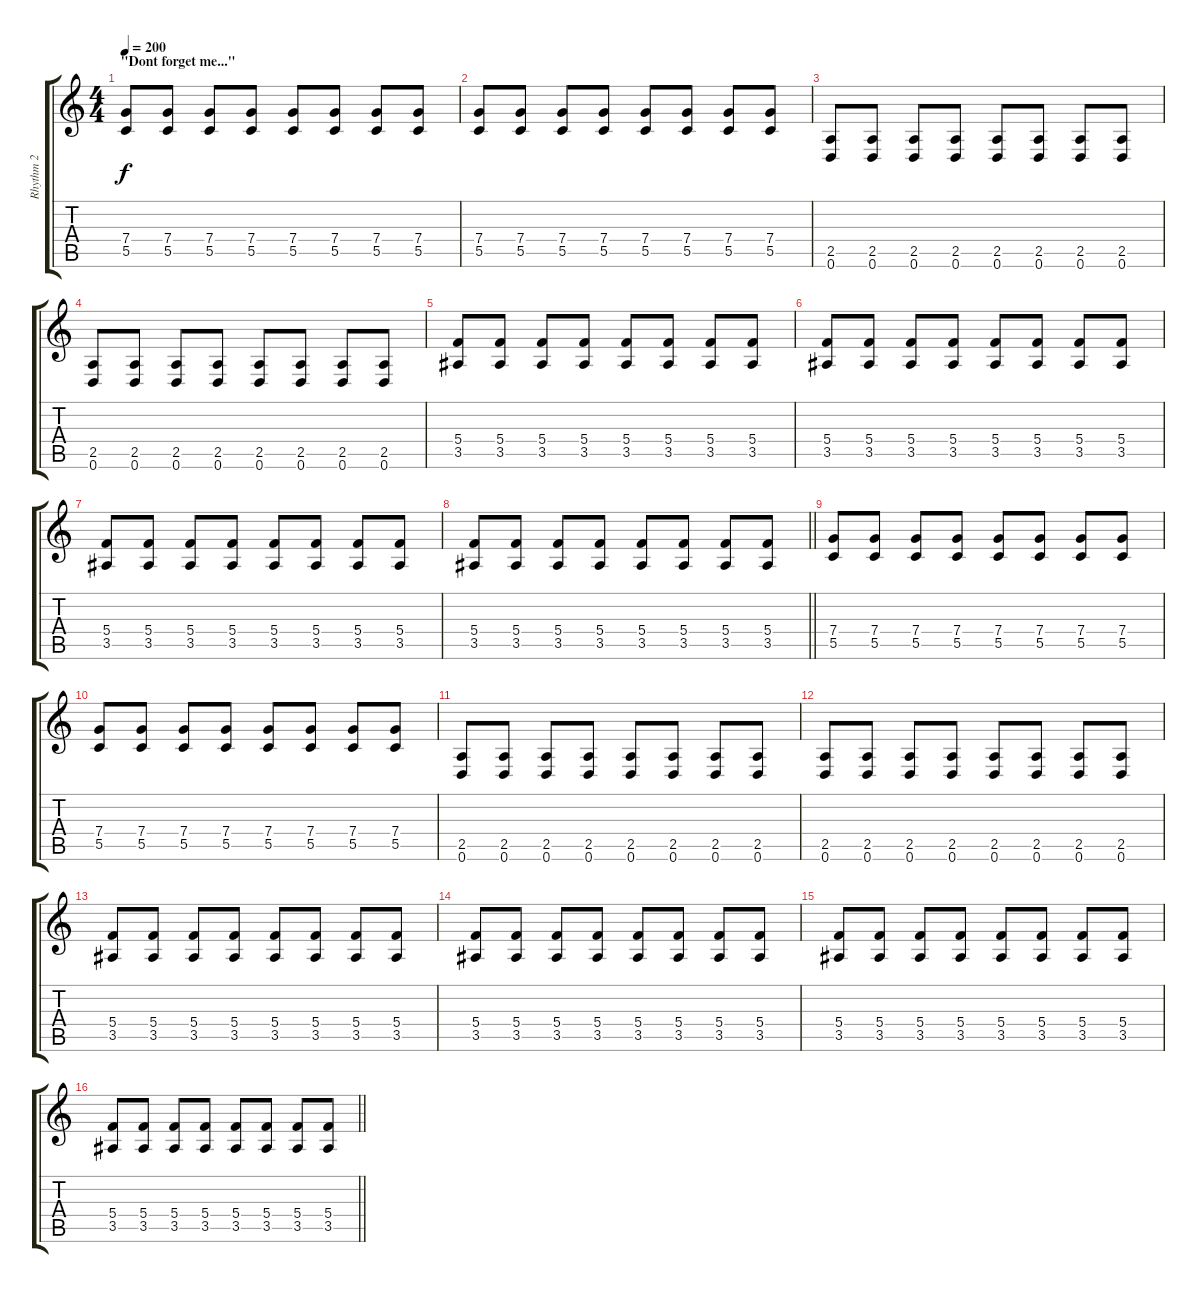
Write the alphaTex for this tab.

\track ("Rhythm 2" "Rhythm 2") {instrument distortionguitar}
\staff {score tabs}
\tuning (D4 A3 F3 C3 G2 D2) {hide}
\ts (4 4)
\section ("" "\"Dont forget me...\"")
\tempo 200
\clef g2
\ks c
(7.4 5.5).8{dy f} (7.4 5.5).8 (7.4 5.5).8 (7.4 5.5).8 (7.4 5.5).8 (7.4 5.5).8 (7.4 5.5).8 (7.4 5.5).8 |
(7.4 5.5).8 (7.4 5.5).8 (7.4 5.5).8 (7.4 5.5).8 (7.4 5.5).8 (7.4 5.5).8 (7.4 5.5).8 (7.4 5.5).8 |
(2.5 0.6).8 (2.5 0.6).8 (2.5 0.6).8 (2.5 0.6).8 (2.5 0.6).8 (2.5 0.6).8 (2.5 0.6).8 (2.5 0.6).8 |
(2.5 0.6).8 (2.5 0.6).8 (2.5 0.6).8 (2.5 0.6).8 (2.5 0.6).8 (2.5 0.6).8 (2.5 0.6).8 (2.5 0.6).8 |
(5.4 3.5).8 (5.4 3.5).8 (5.4 3.5).8 (5.4 3.5).8 (5.4 3.5).8 (5.4 3.5).8 (5.4 3.5).8 (5.4 3.5).8 |
(5.4 3.5).8 (5.4 3.5).8 (5.4 3.5).8 (5.4 3.5).8 (5.4 3.5).8 (5.4 3.5).8 (5.4 3.5).8 (5.4 3.5).8 |
(5.4 3.5).8 (5.4 3.5).8 (5.4 3.5).8 (5.4 3.5).8 (5.4 3.5).8 (5.4 3.5).8 (5.4 3.5).8 (5.4 3.5).8 |
\barLineRight lightlight
(5.4 3.5).8 (5.4 3.5).8 (5.4 3.5).8 (5.4 3.5).8 (5.4 3.5).8 (5.4 3.5).8 (5.4 3.5).8 (5.4 3.5).8 |
(7.4 5.5).8 (7.4 5.5).8 (7.4 5.5).8 (7.4 5.5).8 (7.4 5.5).8 (7.4 5.5).8 (7.4 5.5).8 (7.4 5.5).8 |
(7.4 5.5).8 (7.4 5.5).8 (7.4 5.5).8 (7.4 5.5).8 (7.4 5.5).8 (7.4 5.5).8 (7.4 5.5).8 (7.4 5.5).8 |
(2.5 0.6).8 (2.5 0.6).8 (2.5 0.6).8 (2.5 0.6).8 (2.5 0.6).8 (2.5 0.6).8 (2.5 0.6).8 (2.5 0.6).8 |
(2.5 0.6).8 (2.5 0.6).8 (2.5 0.6).8 (2.5 0.6).8 (2.5 0.6).8 (2.5 0.6).8 (2.5 0.6).8 (2.5 0.6).8 |
(5.4 3.5).8 (5.4 3.5).8 (5.4 3.5).8 (5.4 3.5).8 (5.4 3.5).8 (5.4 3.5).8 (5.4 3.5).8 (5.4 3.5).8 |
(5.4 3.5).8 (5.4 3.5).8 (5.4 3.5).8 (5.4 3.5).8 (5.4 3.5).8 (5.4 3.5).8 (5.4 3.5).8 (5.4 3.5).8 |
(5.4 3.5).8 (5.4 3.5).8 (5.4 3.5).8 (5.4 3.5).8 (5.4 3.5).8 (5.4 3.5).8 (5.4 3.5).8 (5.4 3.5).8 |
\barLineRight lightlight
(5.4 3.5).8 (5.4 3.5).8 (5.4 3.5).8 (5.4 3.5).8 (5.4 3.5).8 (5.4 3.5).8 (5.4 3.5).8 (5.4 3.5).8
